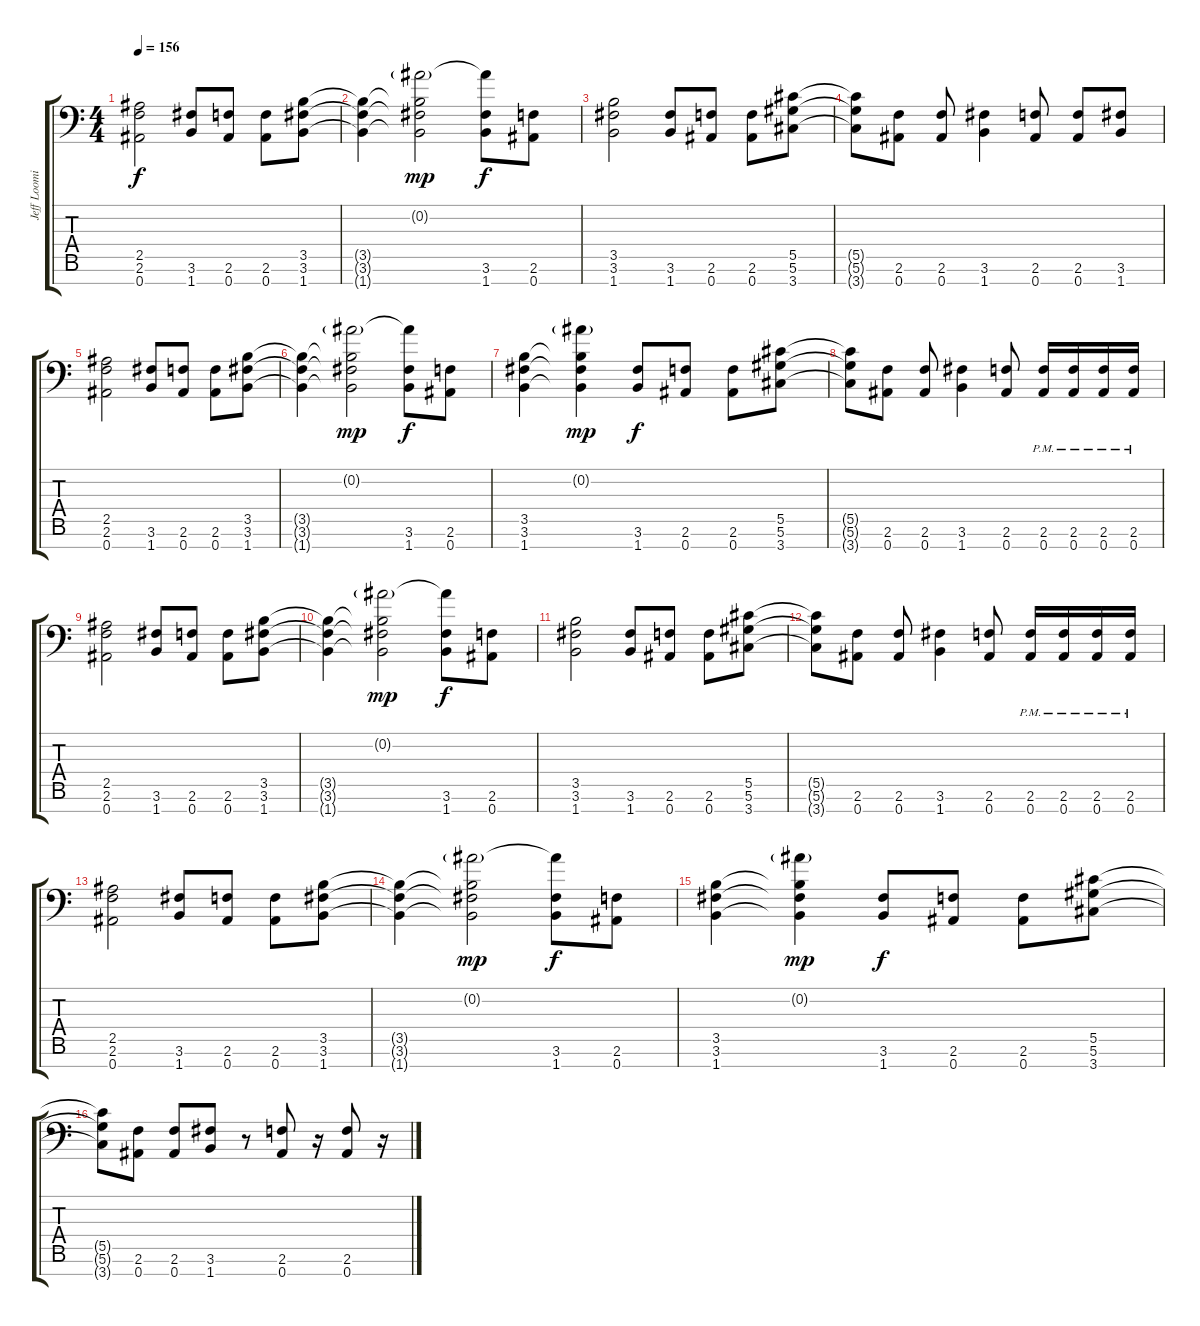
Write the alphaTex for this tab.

\track ("Jeff Loomis Rythme" "Jeff Loomi") {instrument distortionguitar}
\staff {score tabs}
\tuning (Eb4 Bb3 Gb3 Db3 Ab2 Eb2 Bb1) {hide}
\ts (4 4)
\section ("" "")
\tempo 156
\clef f4
\ks c
(2.5 2.6 0.7).2{dy f} (3.6 1.7).8 (2.6 0.7).8 (2.6 0.7).8 (3.5 3.6 1.7).8 |
(3.5{t} 3.6{t} 1.7{t}).4 (0.2{g} 3.5{t} 3.6{t} 1.7{t}).2{dy mp} (0.2{t} 3.6 1.7).8{dy f} (2.6 0.7).8 |
(3.5 3.6 1.7).2 (3.6 1.7).8 (2.6 0.7).8 (2.6 0.7).8 (5.5 5.6 3.7).8 |
(5.5{t} 5.6{t} 3.7{t}).8 (2.6 0.7).8 (2.6 0.7).8 (3.6 1.7).4 (2.6 0.7).8 (2.6 0.7).8 (3.6 1.7).8 |
(2.5 2.6 0.7).2 (3.6 1.7).8 (2.6 0.7).8 (2.6 0.7).8 (3.5 3.6 1.7).8 |
(3.5{t} 3.6{t} 1.7{t}).4 (0.2{g} 3.5{t} 3.6{t} 1.7{t}).2{dy mp} (0.2{t} 3.6 1.7).8{dy f} (2.6 0.7).8 |
(3.5 3.6 1.7).4 (0.2{g} 3.5{t} 3.6{t} 1.7{t}).4{dy mp} (3.6 1.7).8{dy f} (2.6 0.7).8 (2.6 0.7).8 (5.5 5.6 3.7).8 |
(5.5{t} 5.6{t} 3.7{t}).8 (2.6 0.7).8 (2.6 0.7).8 (3.6 1.7).4 (2.6 0.7).8 (2.6{pm} 0.7{pm}).16 (2.6{pm} 0.7{pm}).16 (2.6{pm} 0.7{pm}).16 (2.6{pm} 0.7{pm}).16 |
(2.5 2.6 0.7).2 (3.6 1.7).8 (2.6 0.7).8 (2.6 0.7).8 (3.5 3.6 1.7).8 |
(3.5{t} 3.6{t} 1.7{t}).4 (0.2{g} 3.5{t} 3.6{t} 1.7{t}).2{dy mp} (0.2{t} 3.6 1.7).8{dy f} (2.6 0.7).8 |
(3.5 3.6 1.7).2 (3.6 1.7).8 (2.6 0.7).8 (2.6 0.7).8 (5.5 5.6 3.7).8 |
(5.5{t} 5.6{t} 3.7{t}).8 (2.6 0.7).8 (2.6 0.7).8 (3.6 1.7).4 (2.6 0.7).8 (2.6{pm} 0.7{pm}).16 (2.6{pm} 0.7{pm}).16 (2.6{pm} 0.7{pm}).16 (2.6{pm} 0.7{pm}).16 |
(2.5 2.6 0.7).2 (3.6 1.7).8 (2.6 0.7).8 (2.6 0.7).8 (3.5 3.6 1.7).8 |
(3.5{t} 3.6{t} 1.7{t}).4 (0.2{g} 3.5{t} 3.6{t} 1.7{t}).2{dy mp} (0.2{t} 3.6 1.7).8{dy f} (2.6 0.7).8 |
(3.5 3.6 1.7).4 (0.2{g} 3.5{t} 3.6{t} 1.7{t}).4{dy mp} (3.6 1.7).8{dy f} (2.6 0.7).8 (2.6 0.7).8 (5.5 5.6 3.7).8 |
(5.5{t} 5.6{t} 3.7{t}).8 (2.6 0.7).8 (2.6 0.7).8 (3.6 1.7).8 r.8 (2.6 0.7).8 r.16 (2.6 0.7).8 r.16
